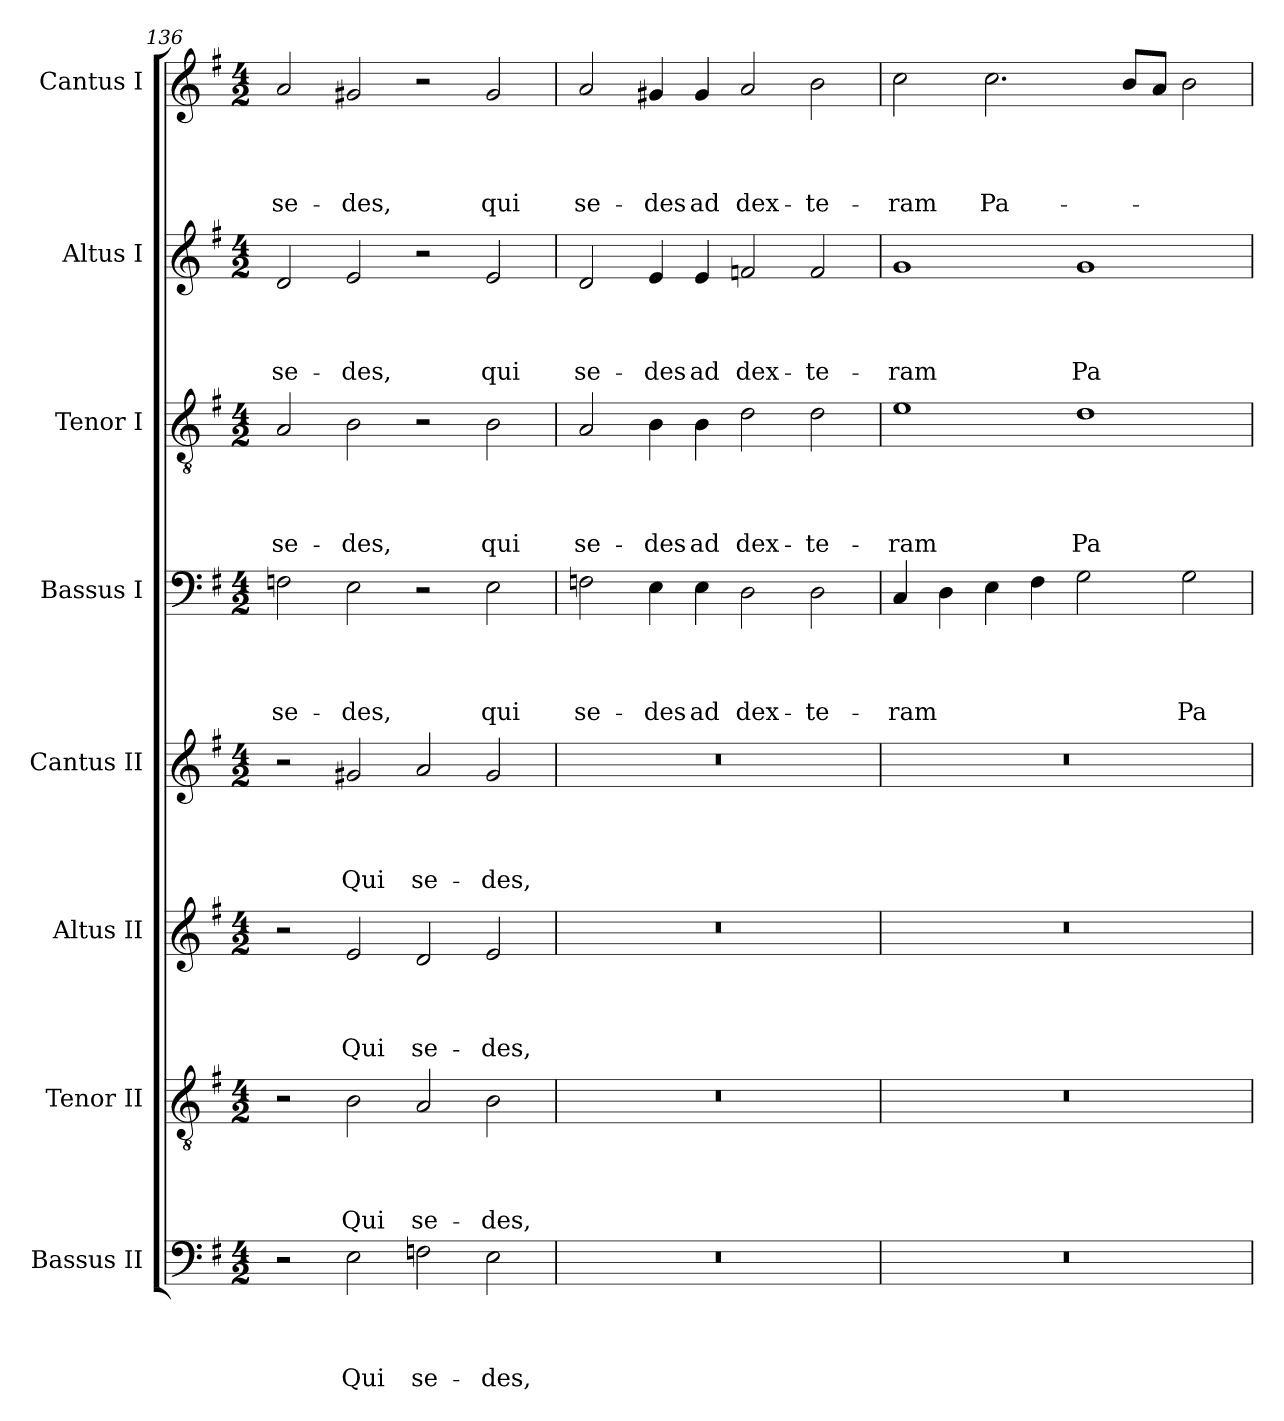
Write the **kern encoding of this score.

**kern	**text	**text	**text	**text	**kern	**text	**text	**text	**text	**kern	**text	**text	**text	**text	**kern	**text	**text	**text	**text	**kern	**text	**text	**text	**text	**kern	**text	**text	**text	**text	**kern	**text	**text	**text	**text	**kern	**text	**text	**text	**text
*part8	*part8	*part8	*part8	*part8	*part7	*part7	*part7	*part7	*part7	*part6	*part6	*part6	*part6	*part6	*part5	*part5	*part5	*part5	*part5	*part4	*part4	*part4	*part4	*part4	*part3	*part3	*part3	*part3	*part3	*part2	*part2	*part2	*part2	*part2	*part1	*part1	*part1	*part1	*part1
*staff8	*staff8	*staff8	*staff8	*staff8	*staff7	*staff7	*staff7	*staff7	*staff7	*staff6	*staff6	*staff6	*staff6	*staff6	*staff5	*staff5	*staff5	*staff5	*staff5	*staff4	*staff4	*staff4	*staff4	*staff4	*staff3	*staff3	*staff3	*staff3	*staff3	*staff2	*staff2	*staff2	*staff2	*staff2	*staff1	*staff1	*staff1	*staff1	*staff1
*I"Bassus II	*	*	*	*	*I"Tenor II	*	*	*	*	*I"Altus II	*	*	*	*	*I"Cantus II	*	*	*	*	*I"Bassus I	*	*	*	*	*I"Tenor I	*	*	*	*	*I"Altus I	*	*	*	*	*I"Cantus I	*	*	*	*
*I'B II	*	*	*	*	*I'T II	*	*	*	*	*I'A II	*	*	*	*	*I'C II	*	*	*	*	*I'B I	*	*	*	*	*I'T I	*	*	*	*	*I'A I	*	*	*	*	*I'C I	*	*	*	*
*clefF4	*	*	*	*	*clefGv2	*	*	*	*	*clefG2	*	*	*	*	*clefG2	*	*	*	*	*clefF4	*	*	*	*	*clefGv2	*	*	*	*	*clefG2	*	*	*	*	*clefG2	*	*	*	*
*k[f#]	*	*	*	*	*k[f#]	*	*	*	*	*k[f#]	*	*	*	*	*k[f#]	*	*	*	*	*k[f#]	*	*	*	*	*k[f#]	*	*	*	*	*k[f#]	*	*	*	*	*k[f#]	*	*	*	*
*G:	*	*	*	*	*G:	*	*	*	*	*G:	*	*	*	*	*G:	*	*	*	*	*G:	*	*	*	*	*G:	*	*	*	*	*G:	*	*	*	*	*G:	*	*	*	*
*M4/2	*	*	*	*	*M4/2	*	*	*	*	*M4/2	*	*	*	*	*M4/2	*	*	*	*	*M4/2	*	*	*	*	*M4/2	*	*	*	*	*M4/2	*	*	*	*	*M4/2	*	*	*	*
=136	=136	=136	=136	=136	=136	=136	=136	=136	=136	=136	=136	=136	=136	=136	=136	=136	=136	=136	=136	=136	=136	=136	=136	=136	=136	=136	=136	=136	=136	=136	=136	=136	=136	=136	=136	=136	=136	=136	=136
!	!	!	!	!	!	!	!	!	!	!	!	!	!	!	!	!	!	!	!	!	!	!	!	!LO:LY:b	!	!	!	!	!	!	!	!	!	!	!	!	!	!	!
!	!	!	!	!	!	!	!	!	!	!	!	!	!	!	!	!	!	!	!	!	!	!	!	!	!	!	!	!	!LO:LY:b	!	!	!	!	!	!	!	!	!	!
!	!	!	!	!	!	!	!	!	!	!	!	!	!	!	!	!	!	!	!	!	!	!	!	!	!	!	!	!	!	!	!	!	!	!LO:LY:b	!	!	!	!	!
!	!	!	!	!	!	!	!	!	!	!	!	!	!	!	!	!	!	!	!	!	!	!	!	!	!	!	!	!	!	!	!	!	!	!	!	!	!	!	!LO:LY:b
2r	.	.	.	.	2r	.	.	.	.	2r	.	.	.	.	2r	.	.	.	.	2Fn\	.	.	.	se-	2A/	.	.	.	se-	2d/	.	.	.	se-	2a/	.	.	.	se-
!	!	!	!	!LO:LY:b	!	!	!	!	!	!	!	!	!	!	!	!	!	!	!	!	!	!	!	!	!	!	!	!	!	!	!	!	!	!	!	!	!	!	!
!	!	!	!	!	!	!	!	!	!LO:LY:b	!	!	!	!	!	!	!	!	!	!	!	!	!	!	!	!	!	!	!	!	!	!	!	!	!	!	!	!	!	!
!	!	!	!	!	!	!	!	!	!	!	!	!	!	!LO:LY:b	!	!	!	!	!	!	!	!	!	!	!	!	!	!	!	!	!	!	!	!	!	!	!	!	!
!	!	!	!	!	!	!	!	!	!	!	!	!	!	!	!	!	!	!	!LO:LY:b	!	!	!	!	!	!	!	!	!	!	!	!	!	!	!	!	!	!	!	!
!	!	!	!	!	!	!	!	!	!	!	!	!	!	!	!	!	!	!	!	!	!	!	!	!LO:LY:b	!	!	!	!	!	!	!	!	!	!	!	!	!	!	!
!	!	!	!	!	!	!	!	!	!	!	!	!	!	!	!	!	!	!	!	!	!	!	!	!	!	!	!	!	!LO:LY:b	!	!	!	!	!	!	!	!	!	!
!	!	!	!	!	!	!	!	!	!	!	!	!	!	!	!	!	!	!	!	!	!	!	!	!	!	!	!	!	!	!	!	!	!	!LO:LY:b	!	!	!	!	!
!	!	!	!	!	!	!	!	!	!	!	!	!	!	!	!	!	!	!	!	!	!	!	!	!	!	!	!	!	!	!	!	!	!	!	!	!	!	!	!LO:LY:b
2E\	.	.	.	Qui	2B\	.	.	.	Qui	2e/	.	.	.	Qui	2g#X/	.	.	.	Qui	2E\	.	.	.	-des,	2B\	.	.	.	-des,	2e/	.	.	.	-des,	2g#X/	.	.	.	-des,
!	!	!	!	!LO:LY:b	!	!	!	!	!	!	!	!	!	!	!	!	!	!	!	!	!	!	!	!	!	!	!	!	!	!	!	!	!	!	!	!	!	!	!
!	!	!	!	!	!	!	!	!	!LO:LY:b	!	!	!	!	!	!	!	!	!	!	!	!	!	!	!	!	!	!	!	!	!	!	!	!	!	!	!	!	!	!
!	!	!	!	!	!	!	!	!	!	!	!	!	!	!LO:LY:b	!	!	!	!	!	!	!	!	!	!	!	!	!	!	!	!	!	!	!	!	!	!	!	!	!
!	!	!	!	!	!	!	!	!	!	!	!	!	!	!	!	!	!	!	!LO:LY:b	!	!	!	!	!	!	!	!	!	!	!	!	!	!	!	!	!	!	!	!
2Fn\	.	.	.	se-	2A/	.	.	.	se-	2d/	.	.	.	se-	2a/	.	.	.	se-	2r	.	.	.	.	2r	.	.	.	.	2r	.	.	.	.	2r	.	.	.	.
!	!	!	!	!LO:LY:b	!	!	!	!	!	!	!	!	!	!	!	!	!	!	!	!	!	!	!	!	!	!	!	!	!	!	!	!	!	!	!	!	!	!	!
!	!	!	!	!	!	!	!	!	!LO:LY:b	!	!	!	!	!	!	!	!	!	!	!	!	!	!	!	!	!	!	!	!	!	!	!	!	!	!	!	!	!	!
!	!	!	!	!	!	!	!	!	!	!	!	!	!	!LO:LY:b	!	!	!	!	!	!	!	!	!	!	!	!	!	!	!	!	!	!	!	!	!	!	!	!	!
!	!	!	!	!	!	!	!	!	!	!	!	!	!	!	!	!	!	!	!LO:LY:b	!	!	!	!	!	!	!	!	!	!	!	!	!	!	!	!	!	!	!	!
!	!	!	!	!	!	!	!	!	!	!	!	!	!	!	!	!	!	!	!	!	!	!	!	!LO:LY:b	!	!	!	!	!	!	!	!	!	!	!	!	!	!	!
!	!	!	!	!	!	!	!	!	!	!	!	!	!	!	!	!	!	!	!	!	!	!	!	!	!	!	!	!	!LO:LY:b	!	!	!	!	!	!	!	!	!	!
!	!	!	!	!	!	!	!	!	!	!	!	!	!	!	!	!	!	!	!	!	!	!	!	!	!	!	!	!	!	!	!	!	!	!LO:LY:b	!	!	!	!	!
!	!	!	!	!	!	!	!	!	!	!	!	!	!	!	!	!	!	!	!	!	!	!	!	!	!	!	!	!	!	!	!	!	!	!	!	!	!	!	!LO:LY:b
2E\	.	.	.	-des,	2B\	.	.	.	-des,	2e/	.	.	.	-des,	2g#/	.	.	.	-des,	2E\	.	.	.	qui	2B\	.	.	.	qui	2e/	.	.	.	qui	2g#/	.	.	.	qui
=137	=137	=137	=137	=137	=137	=137	=137	=137	=137	=137	=137	=137	=137	=137	=137	=137	=137	=137	=137	=137	=137	=137	=137	=137	=137	=137	=137	=137	=137	=137	=137	=137	=137	=137	=137	=137	=137	=137	=137
!	!	!	!	!	!	!	!	!	!	!	!	!	!	!	!	!	!	!	!	!	!	!	!	!LO:LY:b	!	!	!	!	!	!	!	!	!	!	!	!	!	!	!
!	!	!	!	!	!	!	!	!	!	!	!	!	!	!	!	!	!	!	!	!	!	!	!	!	!	!	!	!	!LO:LY:b	!	!	!	!	!	!	!	!	!	!
!	!	!	!	!	!	!	!	!	!	!	!	!	!	!	!	!	!	!	!	!	!	!	!	!	!	!	!	!	!	!	!	!	!	!LO:LY:b	!	!	!	!	!
!	!	!	!	!	!	!	!	!	!	!	!	!	!	!	!	!	!	!	!	!	!	!	!	!	!	!	!	!	!	!	!	!	!	!	!	!	!	!	!LO:LY:b
0r	.	.	.	.	0r	.	.	.	.	0r	.	.	.	.	0r	.	.	.	.	2Fn\	.	.	.	se-	2A/	.	.	.	se-	2d/	.	.	.	se-	2a/	.	.	.	se-
!	!	!	!	!	!	!	!	!	!	!	!	!	!	!	!	!	!	!	!	!	!	!	!	!LO:LY:b	!	!	!	!	!	!	!	!	!	!	!	!	!	!	!
!	!	!	!	!	!	!	!	!	!	!	!	!	!	!	!	!	!	!	!	!	!	!	!	!	!	!	!	!	!LO:LY:b	!	!	!	!	!	!	!	!	!	!
!	!	!	!	!	!	!	!	!	!	!	!	!	!	!	!	!	!	!	!	!	!	!	!	!	!	!	!	!	!	!	!	!	!	!LO:LY:b	!	!	!	!	!
!	!	!	!	!	!	!	!	!	!	!	!	!	!	!	!	!	!	!	!	!	!	!	!	!	!	!	!	!	!	!	!	!	!	!	!	!	!	!	!LO:LY:b
.	.	.	.	.	.	.	.	.	.	.	.	.	.	.	.	.	.	.	.	4E\	.	.	.	-des	4B\	.	.	.	-des	4e/	.	.	.	-des	4g#X/	.	.	.	-des
!	!	!	!	!	!	!	!	!	!	!	!	!	!	!	!	!	!	!	!	!	!	!	!	!LO:LY:b	!	!	!	!	!	!	!	!	!	!	!	!	!	!	!
!	!	!	!	!	!	!	!	!	!	!	!	!	!	!	!	!	!	!	!	!	!	!	!	!	!	!	!	!	!LO:LY:b	!	!	!	!	!	!	!	!	!	!
!	!	!	!	!	!	!	!	!	!	!	!	!	!	!	!	!	!	!	!	!	!	!	!	!	!	!	!	!	!	!	!	!	!	!LO:LY:b	!	!	!	!	!
!	!	!	!	!	!	!	!	!	!	!	!	!	!	!	!	!	!	!	!	!	!	!	!	!	!	!	!	!	!	!	!	!	!	!	!	!	!	!	!LO:LY:b
.	.	.	.	.	.	.	.	.	.	.	.	.	.	.	.	.	.	.	.	4E\	.	.	.	ad	4B\	.	.	.	ad	4e/	.	.	.	ad	4g#/	.	.	.	ad
!	!	!	!	!	!	!	!	!	!	!	!	!	!	!	!	!	!	!	!	!	!	!	!	!LO:LY:b	!	!	!	!	!	!	!	!	!	!	!	!	!	!	!
!	!	!	!	!	!	!	!	!	!	!	!	!	!	!	!	!	!	!	!	!	!	!	!	!	!	!	!	!	!LO:LY:b	!	!	!	!	!	!	!	!	!	!
!	!	!	!	!	!	!	!	!	!	!	!	!	!	!	!	!	!	!	!	!	!	!	!	!	!	!	!	!	!	!	!	!	!	!LO:LY:b	!	!	!	!	!
!	!	!	!	!	!	!	!	!	!	!	!	!	!	!	!	!	!	!	!	!	!	!	!	!	!	!	!	!	!	!	!	!	!	!	!	!	!	!	!LO:LY:b
.	.	.	.	.	.	.	.	.	.	.	.	.	.	.	.	.	.	.	.	2D\	.	.	.	dex-	2d\	.	.	.	dex-	2fn/	.	.	.	dex-	2a/	.	.	.	dex-
!	!	!	!	!	!	!	!	!	!	!	!	!	!	!	!	!	!	!	!	!	!	!	!	!LO:LY:b	!	!	!	!	!	!	!	!	!	!	!	!	!	!	!
!	!	!	!	!	!	!	!	!	!	!	!	!	!	!	!	!	!	!	!	!	!	!	!	!	!	!	!	!	!LO:LY:b	!	!	!	!	!	!	!	!	!	!
!	!	!	!	!	!	!	!	!	!	!	!	!	!	!	!	!	!	!	!	!	!	!	!	!	!	!	!	!	!	!	!	!	!	!LO:LY:b	!	!	!	!	!
!	!	!	!	!	!	!	!	!	!	!	!	!	!	!	!	!	!	!	!	!	!	!	!	!	!	!	!	!	!	!	!	!	!	!	!	!	!	!	!LO:LY:b
.	.	.	.	.	.	.	.	.	.	.	.	.	.	.	.	.	.	.	.	2D\	.	.	.	-te-	2d\	.	.	.	-te-	2f/	.	.	.	-te-	2b\	.	.	.	-te-
!!LO:LB:g=z
=138	=138	=138	=138	=138	=138	=138	=138	=138	=138	=138	=138	=138	=138	=138	=138	=138	=138	=138	=138	=138	=138	=138	=138	=138	=138	=138	=138	=138	=138	=138	=138	=138	=138	=138	=138	=138	=138	=138	=138
!	!	!	!	!	!	!	!	!	!	!	!	!	!	!	!	!	!	!	!	!	!	!	!	!LO:LY:b	!	!	!	!	!	!	!	!	!	!	!	!	!	!	!
!	!	!	!	!	!	!	!	!	!	!	!	!	!	!	!	!	!	!	!	!	!	!	!	!	!	!	!	!	!LO:LY:b	!	!	!	!	!	!	!	!	!	!
!	!	!	!	!	!	!	!	!	!	!	!	!	!	!	!	!	!	!	!	!	!	!	!	!	!	!	!	!	!	!	!	!	!	!LO:LY:b	!	!	!	!	!
!	!	!	!	!	!	!	!	!	!	!	!	!	!	!	!	!	!	!	!	!	!	!	!	!	!	!	!	!	!	!	!	!	!	!	!	!	!	!	!LO:LY:b
0r	.	.	.	.	0r	.	.	.	.	0r	.	.	.	.	0r	.	.	.	.	4C/	.	.	.	-ram	1e	.	.	.	-ram	1g	.	.	.	-ram	2cc\	.	.	.	-ram
.	.	.	.	.	.	.	.	.	.	.	.	.	.	.	.	.	.	.	.	4D\	.	.	.	.	.	.	.	.	.	.	.	.	.	.	.	.	.	.	.
!	!	!	!	!	!	!	!	!	!	!	!	!	!	!	!	!	!	!	!	!	!	!	!	!	!	!	!	!	!	!	!	!	!	!	!	!	!	!	!LO:LY:b
.	.	.	.	.	.	.	.	.	.	.	.	.	.	.	.	.	.	.	.	4E\	.	.	.	.	.	.	.	.	.	.	.	.	.	.	2.cc\	.	.	.	Pa-
.	.	.	.	.	.	.	.	.	.	.	.	.	.	.	.	.	.	.	.	4F#\	.	.	.	.	.	.	.	.	.	.	.	.	.	.	.	.	.	.	.
!	!	!	!	!	!	!	!	!	!	!	!	!	!	!	!	!	!	!	!	!	!	!	!	!	!	!	!	!	!LO:LY:b	!	!	!	!	!	!	!	!	!	!
!	!	!	!	!	!	!	!	!	!	!	!	!	!	!	!	!	!	!	!	!	!	!	!	!	!	!	!	!	!	!	!	!	!	!LO:LY:b	!	!	!	!	!
.	.	.	.	.	.	.	.	.	.	.	.	.	.	.	.	.	.	.	.	2G\	.	.	.	.	1d	.	.	.	Pa-	1g	.	.	.	Pa-	.	.	.	.	.
.	.	.	.	.	.	.	.	.	.	.	.	.	.	.	.	.	.	.	.	.	.	.	.	.	.	.	.	.	.	.	.	.	.	.	8b/L	.	.	.	.
.	.	.	.	.	.	.	.	.	.	.	.	.	.	.	.	.	.	.	.	.	.	.	.	.	.	.	.	.	.	.	.	.	.	.	8a/J	.	.	.	.
!	!	!	!	!	!	!	!	!	!	!	!	!	!	!	!	!	!	!	!	!	!	!	!	!LO:LY:b	!	!	!	!	!	!	!	!	!	!	!	!	!	!	!
.	.	.	.	.	.	.	.	.	.	.	.	.	.	.	.	.	.	.	.	2G\	.	.	.	Pa-	.	.	.	.	.	.	.	.	.	.	2b\	.	.	.	.
=	=	=	=	=	=	=	=	=	=	=	=	=	=	=	=	=	=	=	=	=	=	=	=	=	=	=	=	=	=	=	=	=	=	=	=	=	=	=	=
*-	*-	*-	*-	*-	*-	*-	*-	*-	*-	*-	*-	*-	*-	*-	*-	*-	*-	*-	*-	*-	*-	*-	*-	*-	*-	*-	*-	*-	*-	*-	*-	*-	*-	*-	*-	*-	*-	*-	*-
